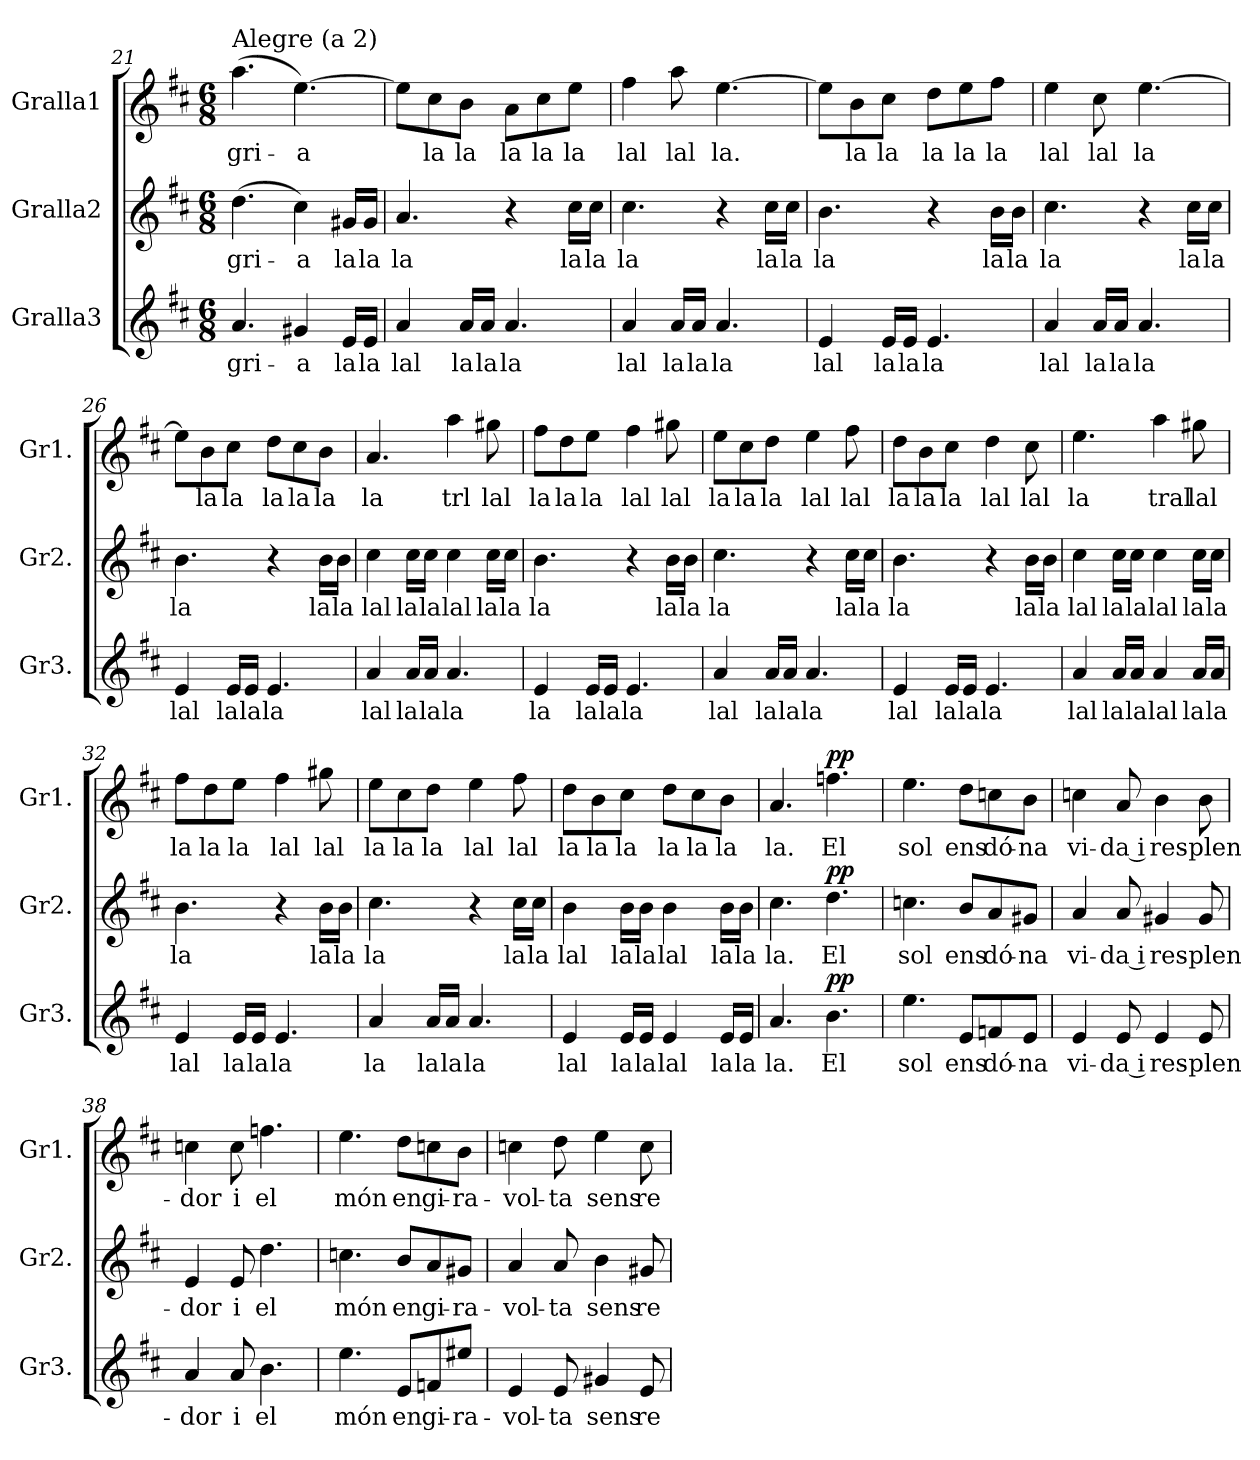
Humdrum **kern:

**kern	**text	**dynam	**kern	**text	**dynam	**kern	**text	**dynam
*part3	*part3	*part3	*part2	*part2	*part2	*part1	*part1	*part1
*staff3	*staff3	*staff3	*staff2	*staff2	*staff2	*staff1	*staff1	*staff1
*I"Gralla3	*	*	*I"Gralla2	*	*	*I"Gralla1	*	*
*I'Gr3.	*	*	*I'Gr2.	*	*	*I'Gr1.	*	*
*clefG2	*	*	*clefG2	*	*	*clefG2	*	*
*k[f#c#]	*	*	*k[f#c#]	*	*	*k[f#c#]	*	*
*M6/8	*	*	*M6/8	*	*	*M6/8	*	*
=21	=21	=21	=21	=21	=21	=21	=21	=21
!	!	!	!	!	!	!LO:TX:a:t=Alegre (a 2)	!	!
!	!LO:LY:b	!	!	!LO:LY:b	!	!	!LO:LY:b	!
4.a/	-gri-	.	(>4.dd\	-gri-	.	(>4.aa\	-gri-	.
!	!LO:LY:b	!	!	!LO:LY:b	!	!	!LO:LY:b	!
4g#X/	-a	.	4cc#i\)	-a	.	[4.ee\)	-a	.
!	!LO:LY:b	!	!	!LO:LY:b	!	!	!	!
16e/LL	la	.	16g#X/LL	la	.	.	.	.
!	!LO:LY:b	!	!	!LO:LY:b	!	!	!	!
16e/JJ	la	.	16g#/JJ	la	.	.	.	.
!!LO:LB:g=z
=22	=22	=22	=22	=22	=22	=22	=22	=22
!	!LO:LY:b	!	!	!LO:LY:b	!	!	!	!
4a/	lal	.	4.a/	la	.	8ee\L]	.	.
!	!	!	!	!	!	!	!LO:LY:b	!
.	.	.	.	.	.	8cc#\	la	.
!	!LO:LY:b	!	!	!	!	!	!LO:LY:b	!
16a/LL	la	.	.	.	.	8b\J	la	.
!	!LO:LY:b	!	!	!	!	!	!	!
16a/JJ	la	.	.	.	.	.	.	.
!	!LO:LY:b	!	!	!	!	!	!LO:LY:b	!
4.a/	la	.	4r	.	.	8a\L	la	.
!	!	!	!	!	!	!	!LO:LY:b	!
.	.	.	.	.	.	8cc#\	la	.
!	!	!	!	!LO:LY:b	!	!	!LO:LY:b	!
.	.	.	16cc#\LL	la	.	8ee\J	la	.
!	!	!	!	!LO:LY:b	!	!	!	!
.	.	.	16cc#\JJ	la	.	.	.	.
=23	=23	=23	=23	=23	=23	=23	=23	=23
!	!LO:LY:b	!	!	!LO:LY:b	!	!	!LO:LY:b	!
4a/	lal	.	4.cc#\	la	.	4ff#\	lal	.
!	!LO:LY:b	!	!	!	!	!	!LO:LY:b	!
16a/LL	la	.	.	.	.	8aa\	lal	.
!	!LO:LY:b	!	!	!	!	!	!	!
16a/JJ	la	.	.	.	.	.	.	.
!	!LO:LY:b	!	!	!	!	!	!LO:LY:b	!
4.a/	la	.	4r	.	.	[4.ee\	la.	.
!	!	!	!	!LO:LY:b	!	!	!	!
.	.	.	16cc#\LL	la	.	.	.	.
!	!	!	!	!LO:LY:b	!	!	!	!
.	.	.	16cc#\JJ	la	.	.	.	.
=24	=24	=24	=24	=24	=24	=24	=24	=24
!	!LO:LY:b	!	!	!LO:LY:b	!	!	!	!
4e/	lal	.	4.b\	la	.	8ee\L]	.	.
!	!	!	!	!	!	!	!LO:LY:b	!
.	.	.	.	.	.	8b\	la	.
!	!LO:LY:b	!	!	!	!	!	!LO:LY:b	!
16e/LL	la	.	.	.	.	8cc#\J	la	.
!	!LO:LY:b	!	!	!	!	!	!	!
16e/JJ	la	.	.	.	.	.	.	.
!	!LO:LY:b	!	!	!	!	!	!LO:LY:b	!
4.e/	la	.	4r	.	.	8dd\L	la	.
!	!	!	!	!	!	!	!LO:LY:b	!
.	.	.	.	.	.	8ee\	la	.
!	!	!	!	!LO:LY:b	!	!	!LO:LY:b	!
.	.	.	16b\LL	la	.	8ff#\J	la	.
!	!	!	!	!LO:LY:b	!	!	!	!
.	.	.	16b\JJ	la	.	.	.	.
=25	=25	=25	=25	=25	=25	=25	=25	=25
!	!LO:LY:b	!	!	!LO:LY:b	!	!	!LO:LY:b	!
4a/	lal	.	4.cc#\	la	.	4ee\	lal	.
!	!LO:LY:b	!	!	!	!	!	!LO:LY:b	!
16a/LL	la	.	.	.	.	8cc#\	lal	.
!	!LO:LY:b	!	!	!	!	!	!	!
16a/JJ	la	.	.	.	.	.	.	.
!	!LO:LY:b	!	!	!	!	!	!LO:LY:b	!
4.a/	la	.	4r	.	.	[4.ee\	la	.
!	!	!	!	!LO:LY:b	!	!	!	!
.	.	.	16cc#\LL	la	.	.	.	.
!	!	!	!	!LO:LY:b	!	!	!	!
.	.	.	16cc#\JJ	la	.	.	.	.
=26	=26	=26	=26	=26	=26	=26	=26	=26
!	!LO:LY:b	!	!	!LO:LY:b	!	!	!	!
4e/	lal	.	4.b\	la	.	8ee\L]	.	.
!	!	!	!	!	!	!	!LO:LY:b	!
.	.	.	.	.	.	8b\	la	.
!	!LO:LY:b	!	!	!	!	!	!LO:LY:b	!
16e/LL	la	.	.	.	.	8cc#\J	la	.
!	!LO:LY:b	!	!	!	!	!	!	!
16e/JJ	la	.	.	.	.	.	.	.
!	!LO:LY:b	!	!	!	!	!	!LO:LY:b	!
4.e/	la	.	4r	.	.	8dd\L	la	.
!	!	!	!	!	!	!	!LO:LY:b	!
.	.	.	.	.	.	8cc#\	la	.
!	!	!	!	!LO:LY:b	!	!	!LO:LY:b	!
.	.	.	16b\LL	la	.	8b\J	la	.
!	!	!	!	!LO:LY:b	!	!	!	!
.	.	.	16b\JJ	la	.	.	.	.
=27	=27	=27	=27	=27	=27	=27	=27	=27
!	!LO:LY:b	!	!	!LO:LY:b	!	!	!LO:LY:b	!
4a/	lal	.	4cc#\	lal	.	4.a/	la	.
!	!LO:LY:b	!	!	!LO:LY:b	!	!	!	!
16a/LL	la	.	16cc#\LL	la	.	.	.	.
!	!LO:LY:b	!	!	!LO:LY:b	!	!	!	!
16a/JJ	la	.	16cc#\JJ	la	.	.	.	.
!	!LO:LY:b	!	!	!LO:LY:b	!	!	!LO:LY:b	!
4.a/	la	.	4cc#\	lal	.	4aa\	trl	.
!	!	!	!	!LO:LY:b	!	!	!LO:LY:b	!
.	.	.	16cc#\LL	la	.	8gg#X\	lal	.
!	!	!	!	!LO:LY:b	!	!	!	!
.	.	.	16cc#\JJ	la	.	.	.	.
!!LO:LB:g=z
=28	=28	=28	=28	=28	=28	=28	=28	=28
!	!LO:LY:b	!	!	!LO:LY:b	!	!	!LO:LY:b	!
4e/	la	.	4.b\	la	.	8ff#\L	la	.
!	!	!	!	!	!	!	!LO:LY:b	!
.	.	.	.	.	.	8dd\	la	.
!	!LO:LY:b	!	!	!	!	!	!LO:LY:b	!
16e/LL	la	.	.	.	.	8ee\J	la	.
!	!LO:LY:b	!	!	!	!	!	!	!
16e/JJ	la	.	.	.	.	.	.	.
!	!LO:LY:b	!	!	!	!	!	!LO:LY:b	!
4.e/	la	.	4r	.	.	4ff#\	lal	.
!	!	!	!	!LO:LY:b	!	!	!LO:LY:b	!
.	.	.	16b\LL	la	.	8gg#X\	lal	.
!	!	!	!	!LO:LY:b	!	!	!	!
.	.	.	16b\JJ	la	.	.	.	.
=29	=29	=29	=29	=29	=29	=29	=29	=29
!	!LO:LY:b	!	!	!LO:LY:b	!	!	!LO:LY:b	!
4a/	lal	.	4.cc#\	la	.	8ee\L	la	.
!	!	!	!	!	!	!	!LO:LY:b	!
.	.	.	.	.	.	8cc#\	la	.
!	!LO:LY:b	!	!	!	!	!	!LO:LY:b	!
16a/LL	la	.	.	.	.	8dd\J	la	.
!	!LO:LY:b	!	!	!	!	!	!	!
16a/JJ	la	.	.	.	.	.	.	.
!	!LO:LY:b	!	!	!	!	!	!LO:LY:b	!
4.a/	la	.	4r	.	.	4ee\	lal	.
!	!	!	!	!LO:LY:b	!	!	!LO:LY:b	!
.	.	.	16cc#\LL	la	.	8ff#\	lal	.
!	!	!	!	!LO:LY:b	!	!	!	!
.	.	.	16cc#\JJ	la	.	.	.	.
=30	=30	=30	=30	=30	=30	=30	=30	=30
!	!LO:LY:b	!	!	!LO:LY:b	!	!	!LO:LY:b	!
4e/	lal	.	4.b\	la	.	8dd\L	la	.
!	!	!	!	!	!	!	!LO:LY:b	!
.	.	.	.	.	.	8b\	la	.
!	!LO:LY:b	!	!	!	!	!	!LO:LY:b	!
16e/LL	la	.	.	.	.	8cc#\J	la	.
!	!LO:LY:b	!	!	!	!	!	!	!
16e/JJ	la	.	.	.	.	.	.	.
!	!LO:LY:b	!	!	!	!	!	!LO:LY:b	!
4.e/	la	.	4r	.	.	4dd\	lal	.
!	!	!	!	!LO:LY:b	!	!	!LO:LY:b	!
.	.	.	16b\LL	la	.	8cc#\	lal	.
!	!	!	!	!LO:LY:b	!	!	!	!
.	.	.	16b\JJ	la	.	.	.	.
=31	=31	=31	=31	=31	=31	=31	=31	=31
!	!LO:LY:b	!	!	!LO:LY:b	!	!	!LO:LY:b	!
4a/	lal	.	4cc#\	lal	.	4.ee\	la	.
!	!LO:LY:b	!	!	!LO:LY:b	!	!	!	!
16a/LL	la	.	16cc#\LL	la	.	.	.	.
!	!LO:LY:b	!	!	!LO:LY:b	!	!	!	!
16a/JJ	la	.	16cc#\JJ	la	.	.	.	.
!	!LO:LY:b	!	!	!LO:LY:b	!	!	!LO:LY:b	!
4a/	lal	.	4cc#\	lal	.	4aa\	tral	.
!	!LO:LY:b	!	!	!LO:LY:b	!	!	!LO:LY:b	!
16a/LL	la	.	16cc#\LL	la	.	8gg#X\	lal	.
!	!LO:LY:b	!	!	!LO:LY:b	!	!	!	!
16a/JJ	la	.	16cc#\JJ	la	.	.	.	.
=32	=32	=32	=32	=32	=32	=32	=32	=32
!	!LO:LY:b	!	!	!LO:LY:b	!	!	!LO:LY:b	!
4e/	lal	.	4.b\	la	.	8ff#\L	la	.
!	!	!	!	!	!	!	!LO:LY:b	!
.	.	.	.	.	.	8dd\	la	.
!	!LO:LY:b	!	!	!	!	!	!LO:LY:b	!
16e/LL	la	.	.	.	.	8ee\J	la	.
!	!LO:LY:b	!	!	!	!	!	!	!
16e/JJ	la	.	.	.	.	.	.	.
!	!LO:LY:b	!	!	!	!	!	!LO:LY:b	!
4.e/	la	.	4r	.	.	4ff#\	lal	.
!	!	!	!	!LO:LY:b	!	!	!LO:LY:b	!
.	.	.	16b\LL	la	.	8gg#X\	lal	.
!	!	!	!	!LO:LY:b	!	!	!	!
.	.	.	16b\JJ	la	.	.	.	.
=33	=33	=33	=33	=33	=33	=33	=33	=33
!	!LO:LY:b	!	!	!LO:LY:b	!	!	!LO:LY:b	!
4a/	la	.	4.cc#\	la	.	8ee\L	la	.
!	!	!	!	!	!	!	!LO:LY:b	!
.	.	.	.	.	.	8cc#\	la	.
!	!LO:LY:b	!	!	!	!	!	!LO:LY:b	!
16a/LL	la	.	.	.	.	8dd\J	la	.
!	!LO:LY:b	!	!	!	!	!	!	!
16a/JJ	la	.	.	.	.	.	.	.
!	!LO:LY:b	!	!	!	!	!	!LO:LY:b	!
4.a/	la	.	4r	.	.	4ee\	lal	.
!	!	!	!	!LO:LY:b	!	!	!LO:LY:b	!
.	.	.	16cc#\LL	la	.	8ff#\	lal	.
!	!	!	!	!LO:LY:b	!	!	!	!
.	.	.	16cc#\JJ	la	.	.	.	.
!!LO:LB:g=z
=34	=34	=34	=34	=34	=34	=34	=34	=34
!	!LO:LY:b	!	!	!LO:LY:b	!	!	!LO:LY:b	!
4e/	lal	.	4b\	lal	.	8dd\L	la	.
!	!	!	!	!	!	!	!LO:LY:b	!
.	.	.	.	.	.	8b\	la	.
!	!LO:LY:b	!	!	!LO:LY:b	!	!	!LO:LY:b	!
16e/LL	la	.	16b\LL	la	.	8cc#\J	la	.
!	!LO:LY:b	!	!	!LO:LY:b	!	!	!	!
16e/JJ	la	.	16b\JJ	la	.	.	.	.
!	!LO:LY:b	!	!	!LO:LY:b	!	!	!LO:LY:b	!
4e/	lal	.	4b\	lal	.	8dd\L	la	.
!	!	!	!	!	!	!	!LO:LY:b	!
.	.	.	.	.	.	8cc#\	la	.
!	!LO:LY:b	!	!	!LO:LY:b	!	!	!LO:LY:b	!
16e/LL	la	.	16b\LL	la	.	8b\J	la	.
!	!LO:LY:b	!	!	!LO:LY:b	!	!	!	!
16e/JJ	la	.	16b\JJ	la	.	.	.	.
=35	=35	=35	=35	=35	=35	=35	=35	=35
!	!LO:LY:b	!	!	!LO:LY:b	!	!	!LO:LY:b	!
4.a/	la.	.	4.cc#\	la.	.	4.a/	la.	.
!	!LO:LY:b	!LO:DY:b	!	!LO:LY:b	!LO:DY:b	!	!LO:LY:b	!LO:DY:b
4.b\	El	pp	4.dd\	El	pp	4.ffn\	El	pp
=36	=36	=36	=36	=36	=36	=36	=36	=36
!	!LO:LY:b	!	!	!LO:LY:b	!	!	!LO:LY:b	!
4.ee\	sol	.	4.ccn\	sol	.	4.ee\	sol	.
!	!LO:LY:b	!	!	!LO:LY:b	!	!	!LO:LY:b	!
8e/L	ens	.	8b/L	ens	.	8dd\L	ens	.
!	!LO:LY:b	!	!	!LO:LY:b	!	!	!LO:LY:b	!
8fn/	dó-	.	8a/	dó-	.	8ccn\	dó-	.
!	!LO:LY:b	!	!	!LO:LY:b	!	!	!LO:LY:b	!
8e/J	-na	.	8g#X/J	-na	.	8b\J	-na	.
=37	=37	=37	=37	=37	=37	=37	=37	=37
!	!LO:LY:b	!	!	!LO:LY:b	!	!	!LO:LY:b	!
4e/	vi-	.	4a/	vi-	.	4ccn\	vi-	.
!	!LO:LY:b	!	!	!LO:LY:b	!	!	!LO:LY:b	!
8e/	da i	.	8a/	da i	.	8a/	da i	.
!	!LO:LY:b	!	!	!LO:LY:b	!	!	!LO:LY:b	!
4e/	res-	.	4g#X/	res-	.	4b\	res-	.
!	!LO:LY:b	!	!	!LO:LY:b	!	!	!LO:LY:b	!
8e/	-plen-	.	8g#/	-plen-	.	8b\	-plen-	.
=38	=38	=38	=38	=38	=38	=38	=38	=38
!	!LO:LY:b	!	!	!LO:LY:b	!	!	!LO:LY:b	!
4a/	-dor	.	4e/	-dor	.	4ccn\	-dor	.
!	!LO:LY:b	!	!	!LO:LY:b	!	!	!LO:LY:b	!
8a/	i	.	8e/	i	.	8cc\	i	.
!	!LO:LY:b	!	!	!LO:LY:b	!	!	!LO:LY:b	!
4.b\	el	.	4.dd\	el	.	4.ffn\	el	.
=39	=39	=39	=39	=39	=39	=39	=39	=39
!	!LO:LY:b	!	!	!LO:LY:b	!	!	!LO:LY:b	!
4.ee\	món	.	4.ccn\	món	.	4.ee\	món	.
!	!LO:LY:b	!	!	!LO:LY:b	!	!	!LO:LY:b	!
8e/L	en	.	8b/L	en	.	8dd\L	en	.
!	!LO:LY:b	!	!	!LO:LY:b	!	!	!LO:LY:b	!
8fn/	gi-	.	8a/	gi-	.	8ccn\	gi-	.
!	!LO:LY:b	!	!	!LO:LY:b	!	!	!LO:LY:b	!
8ee#X/J	-ra-	.	8g#X/J	-ra-	.	8b\J	-ra-	.
=40	=40	=40	=40	=40	=40	=40	=40	=40
!	!LO:LY:b	!	!	!LO:LY:b	!	!	!LO:LY:b	!
4e/	-vol-	.	4a/	-vol-	.	4ccn\	-vol-	.
!	!LO:LY:b	!	!	!LO:LY:b	!	!	!LO:LY:b	!
8e/	-ta	.	8a/	-ta	.	8dd\	-ta	.
!	!LO:LY:b	!	!	!LO:LY:b	!	!	!LO:LY:b	!
4g#X/	sens	.	4b\	sens	.	4ee\	sens	.
!	!LO:LY:b	!	!	!LO:LY:b	!	!	!LO:LY:b	!
8e/	re-	.	8g#X/	re-	.	8cc\	re-	.
=	=	=	=	=	=	=	=	=
*-	*-	*-	*-	*-	*-	*-	*-	*-
